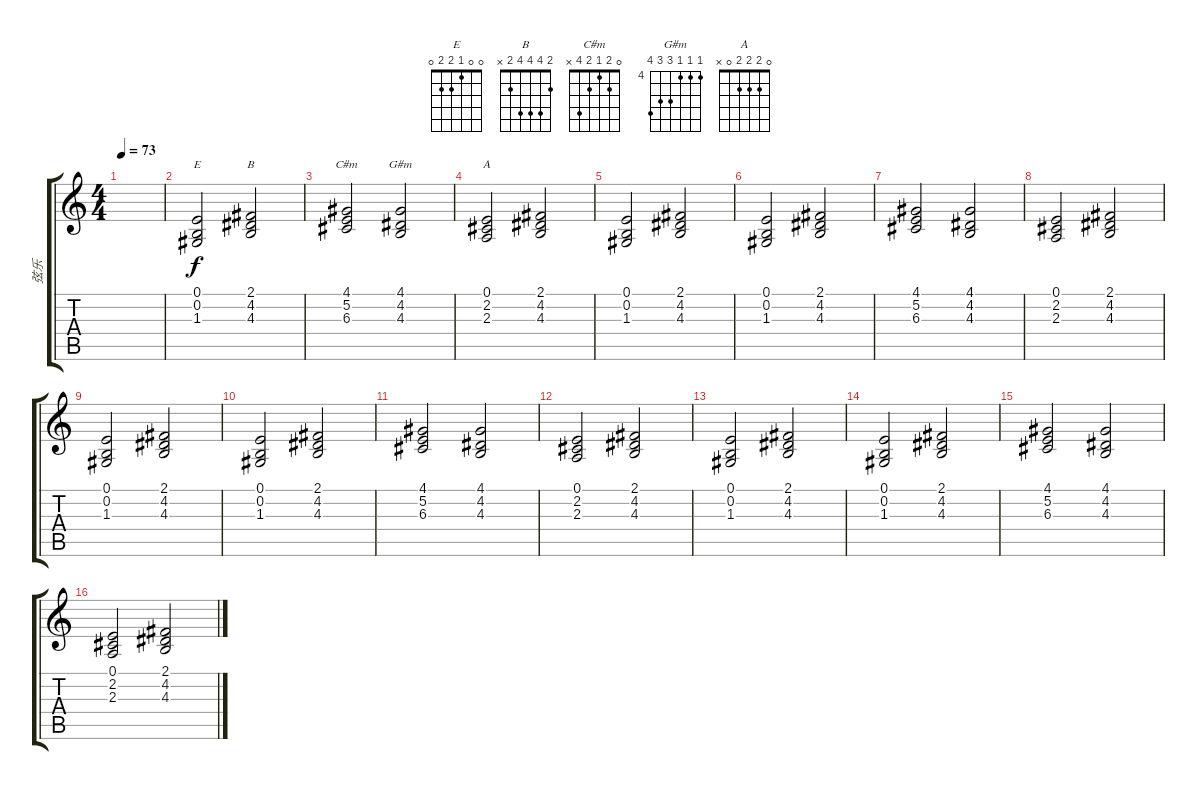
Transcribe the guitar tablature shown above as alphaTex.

\track ("弦乐" "弦乐") {instrument synthstrings1}
\staff {score tabs}
\tuning (E4 B3 G3 D3 A2 E2) {hide}
\chord ("E" 0 0 1 2 2 0)
\chord ("B" 2 4 4 4 2 x)
\chord ("C#m" 0 2 1 2 4 x)
\chord ("G#m" 4 4 4 6 6 7) {firstfret 4}
\chord ("A" 0 2 2 2 0 x)
\ts (4 4)
\tempo 73
\clef g2
\ks c
|
(0.1 0.2 1.3).2{ch "E"} (2.1 4.2 4.3).2{ch "B"} |
(4.1 5.2 6.3).2{ch "C#m"} (4.1 4.2 4.3).2{ch "G#m"} |
(0.1 2.2 2.3).2{ch "A"} (2.1 4.2 4.3).2 |
(0.1 0.2 1.3).2 (2.1 4.2 4.3).2 |
(0.1 0.2 1.3).2 (2.1 4.2 4.3).2 |
(4.1 5.2 6.3).2 (4.1 4.2 4.3).2 |
(0.1 2.2 2.3).2 (2.1 4.2 4.3).2 |
(0.1 0.2 1.3).2 (2.1 4.2 4.3).2 |
(0.1 0.2 1.3).2 (2.1 4.2 4.3).2 |
(4.1 5.2 6.3).2 (4.1 4.2 4.3).2 |
(0.1 2.2 2.3).2 (2.1 4.2 4.3).2 |
(0.1 0.2 1.3).2 (2.1 4.2 4.3).2 |
(0.1 0.2 1.3).2 (2.1 4.2 4.3).2 |
(4.1 5.2 6.3).2 (4.1 4.2 4.3).2 |
(0.1 2.2 2.3).2 (2.1 4.2 4.3).2
